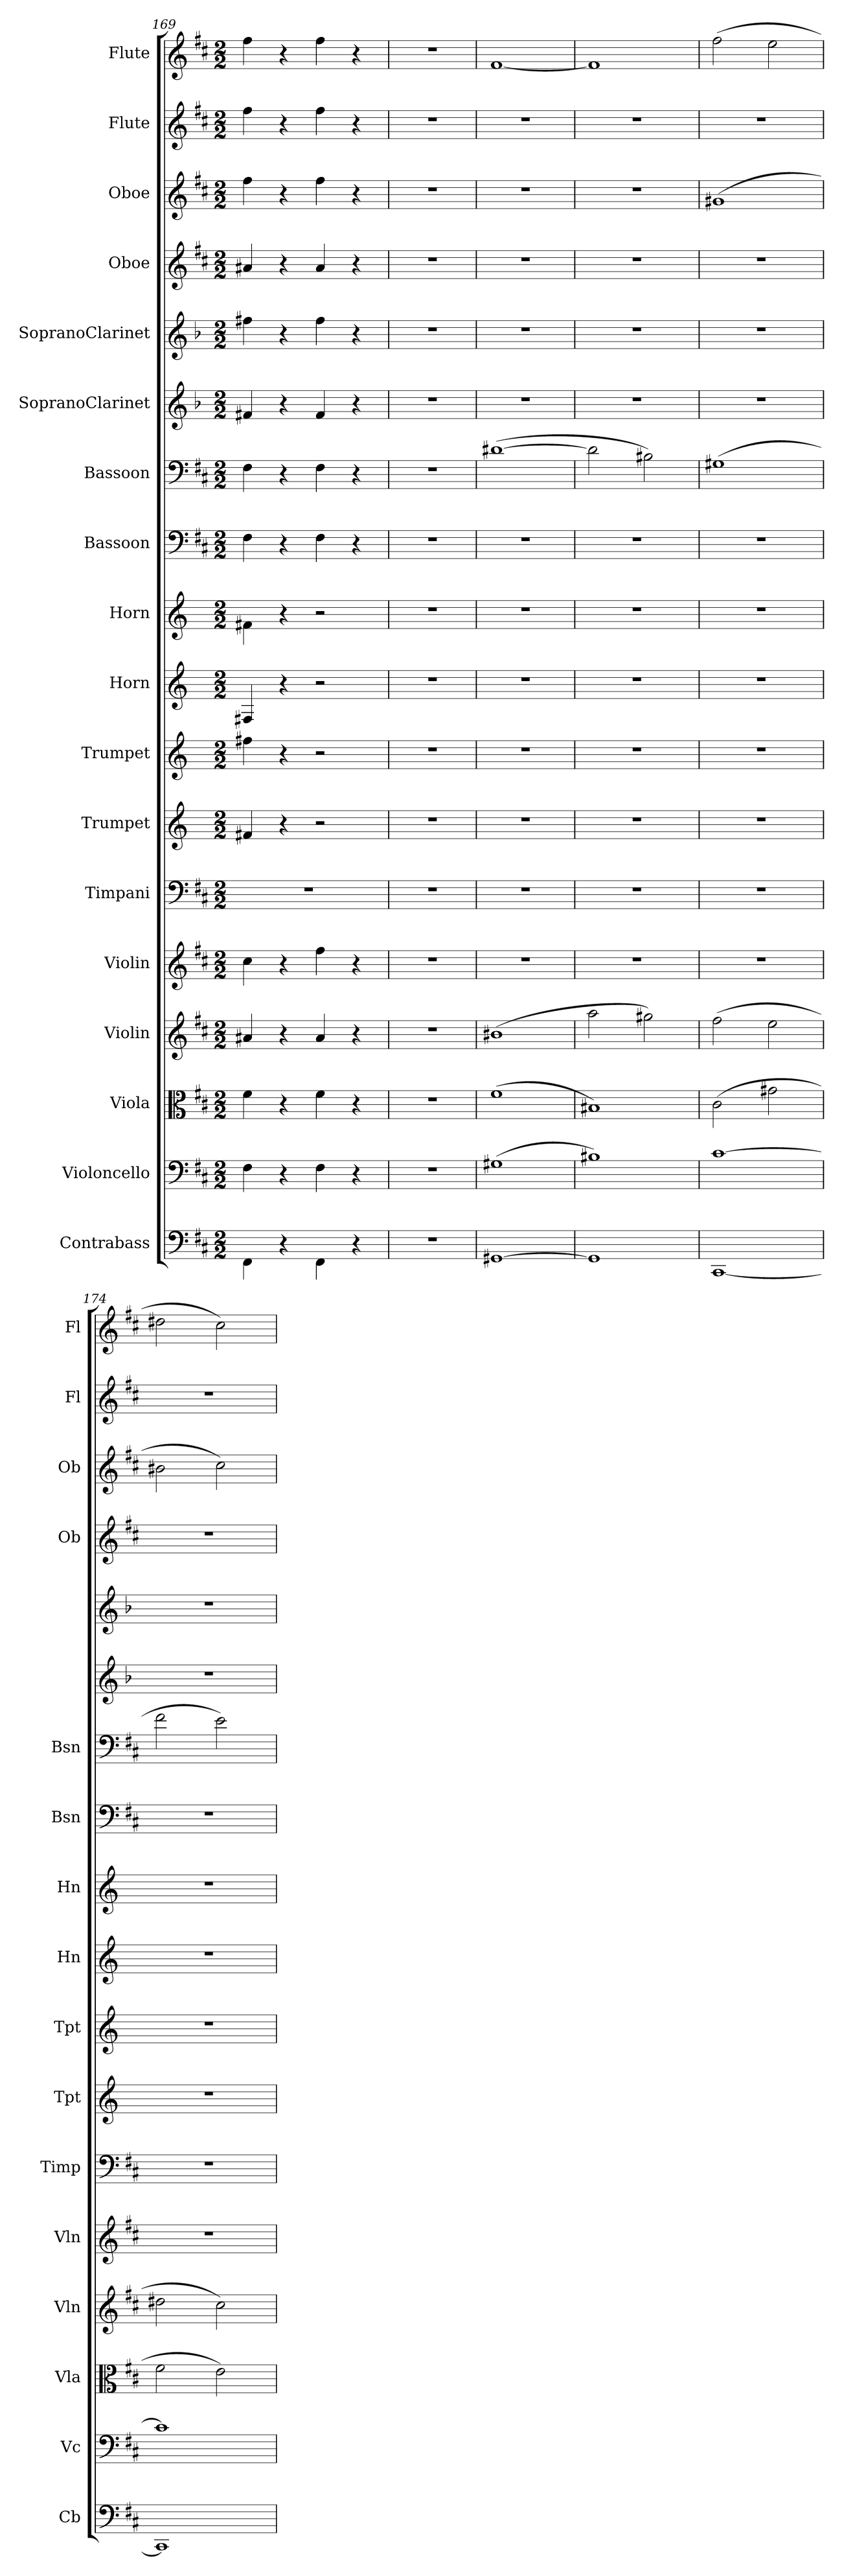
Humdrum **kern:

**kern	**kern	**kern	**kern	**kern	**kern	**kern	**kern	**kern	**kern	**kern	**kern	**kern	**kern	**kern	**kern	**kern	**kern
*part18	*part17	*part16	*part15	*part14	*part13	*part12	*part11	*part10	*part9	*part8	*part7	*part6	*part5	*part4	*part3	*part2	*part1
*staff18	*staff17	*staff16	*staff15	*staff14	*staff13	*staff12	*staff11	*staff10	*staff9	*staff8	*staff7	*staff6	*staff5	*staff4	*staff3	*staff2	*staff1
*I"Contrabass	*I"Violoncello	*I"Viola	*I"Violin	*I"Violin	*I"Timpani	*I"Trumpet	*I"Trumpet	*I"Horn	*I"Horn	*I"Bassoon	*I"Bassoon	*I"SopranoClarinet	*I"SopranoClarinet	*I"Oboe	*I"Oboe	*I"Flute	*I"Flute
*I'Cb	*I'Vc	*I'Vla	*I'Vln	*I'Vln	*I'Timp	*I'Tpt	*I'Tpt	*I'Hn	*I'Hn	*I'Bsn	*I'Bsn	*	*	*I'Ob	*I'Ob	*I'Fl	*I'Fl
*clefF4	*clefF4	*clefC3	*clefG2	*clefG2	*clefF4	*clefG2	*clefG2	*clefG2	*clefG2	*clefF4	*clefF4	*clefG2	*clefG2	*clefG2	*clefG2	*clefG2	*clefG2
*k[f#c#]	*k[f#c#]	*k[f#c#]	*k[f#c#]	*k[f#c#]	*k[f#c#]	*k[]	*k[]	*k[]	*k[]	*k[f#c#]	*k[f#c#]	*k[b-]	*k[b-]	*k[f#c#]	*k[f#c#]	*k[f#c#]	*k[f#c#]
*M2/2	*M2/2	*M2/2	*M2/2	*M2/2	*M2/2	*M2/2	*M2/2	*M2/2	*M2/2	*M2/2	*M2/2	*M2/2	*M2/2	*M2/2	*M2/2	*M2/2	*M2/2
=169	=169	=169	=169	=169	=169	=169	=169	=169	=169	=169	=169	=169	=169	=169	=169	=169	=169
4FF#\	4F#\	4f#\	4a#X/	4cc#\	1r	4f#X/	4ff#X\	4F#X/	4f#X\	4F#\	4F#\	4f#X/	4ff#X\	4a#X/	4ff#\	4ff#\	4ff#\
4r	4r	4r	4r	4r	.	4r	4r	4r	4r	4r	4r	4r	4r	4r	4r	4r	4r
4FF#\	4F#\	4f#\	4a#/	4ff#\	.	2r	2r	2r	2r	4F#\	4F#\	4f#/	4ff#\	4a#/	4ff#\	4ff#\	4ff#\
4r	4r	4r	4r	4r	.	.	.	.	.	4r	4r	4r	4r	4r	4r	4r	4r
=170	=170	=170	=170	=170	=170	=170	=170	=170	=170	=170	=170	=170	=170	=170	=170	=170	=170
1r	1r	1r	1r	1r	1r	1r	1r	1r	1r	1r	1r	1r	1r	1r	1r	1r	1r
=171	=171	=171	=171	=171	=171	=171	=171	=171	=171	=171	=171	=171	=171	=171	=171	=171	=171
[1GG#X\	(1G#X\	(1f#\	(1b#X\	1r	1r	1r	1r	1r	1r	1r	([1d#X\	1r	1r	1r	1r	1r	[1f#/
=172	=172	=172	=172	=172	=172	=172	=172	=172	=172	=172	=172	=172	=172	=172	=172	=172	=172
1GG#\]	1B#X\)	1B#X/)	2aa\	1r	1r	1r	1r	1r	1r	1r	2d#\]	1r	1r	1r	1r	1r	1f#/]
.	.	.	2gg#X\)	.	.	.	.	.	.	.	2B#X\)	.	.	.	.	.	.
=173	=173	=173	=173	=173	=173	=173	=173	=173	=173	=173	=173	=173	=173	=173	=173	=173	=173
[1CC#/	[1c#\	(2c#\	(2ff#\	1r	1r	1r	1r	1r	1r	1r	(1G#X\	1r	1r	1r	(1g#X/	1r	(2ff#\
.	.	2g#X\	2ee\	.	.	.	.	.	.	.	.	.	.	.	.	.	2ee\
=174	=174	=174	=174	=174	=174	=174	=174	=174	=174	=174	=174	=174	=174	=174	=174	=174	=174
1CC#/]	1c#\]	2f#\	2dd#X\	1r	1r	1r	1r	1r	1r	1r	2f#\	1r	1r	1r	2b#X\	1r	2dd#X\
.	.	2e\)	2cc#\)	.	.	.	.	.	.	.	2e\)	.	.	.	2cc#\)	.	2cc#\)
=	=	=	=	=	=	=	=	=	=	=	=	=	=	=	=	=	=
*-	*-	*-	*-	*-	*-	*-	*-	*-	*-	*-	*-	*-	*-	*-	*-	*-	*-
